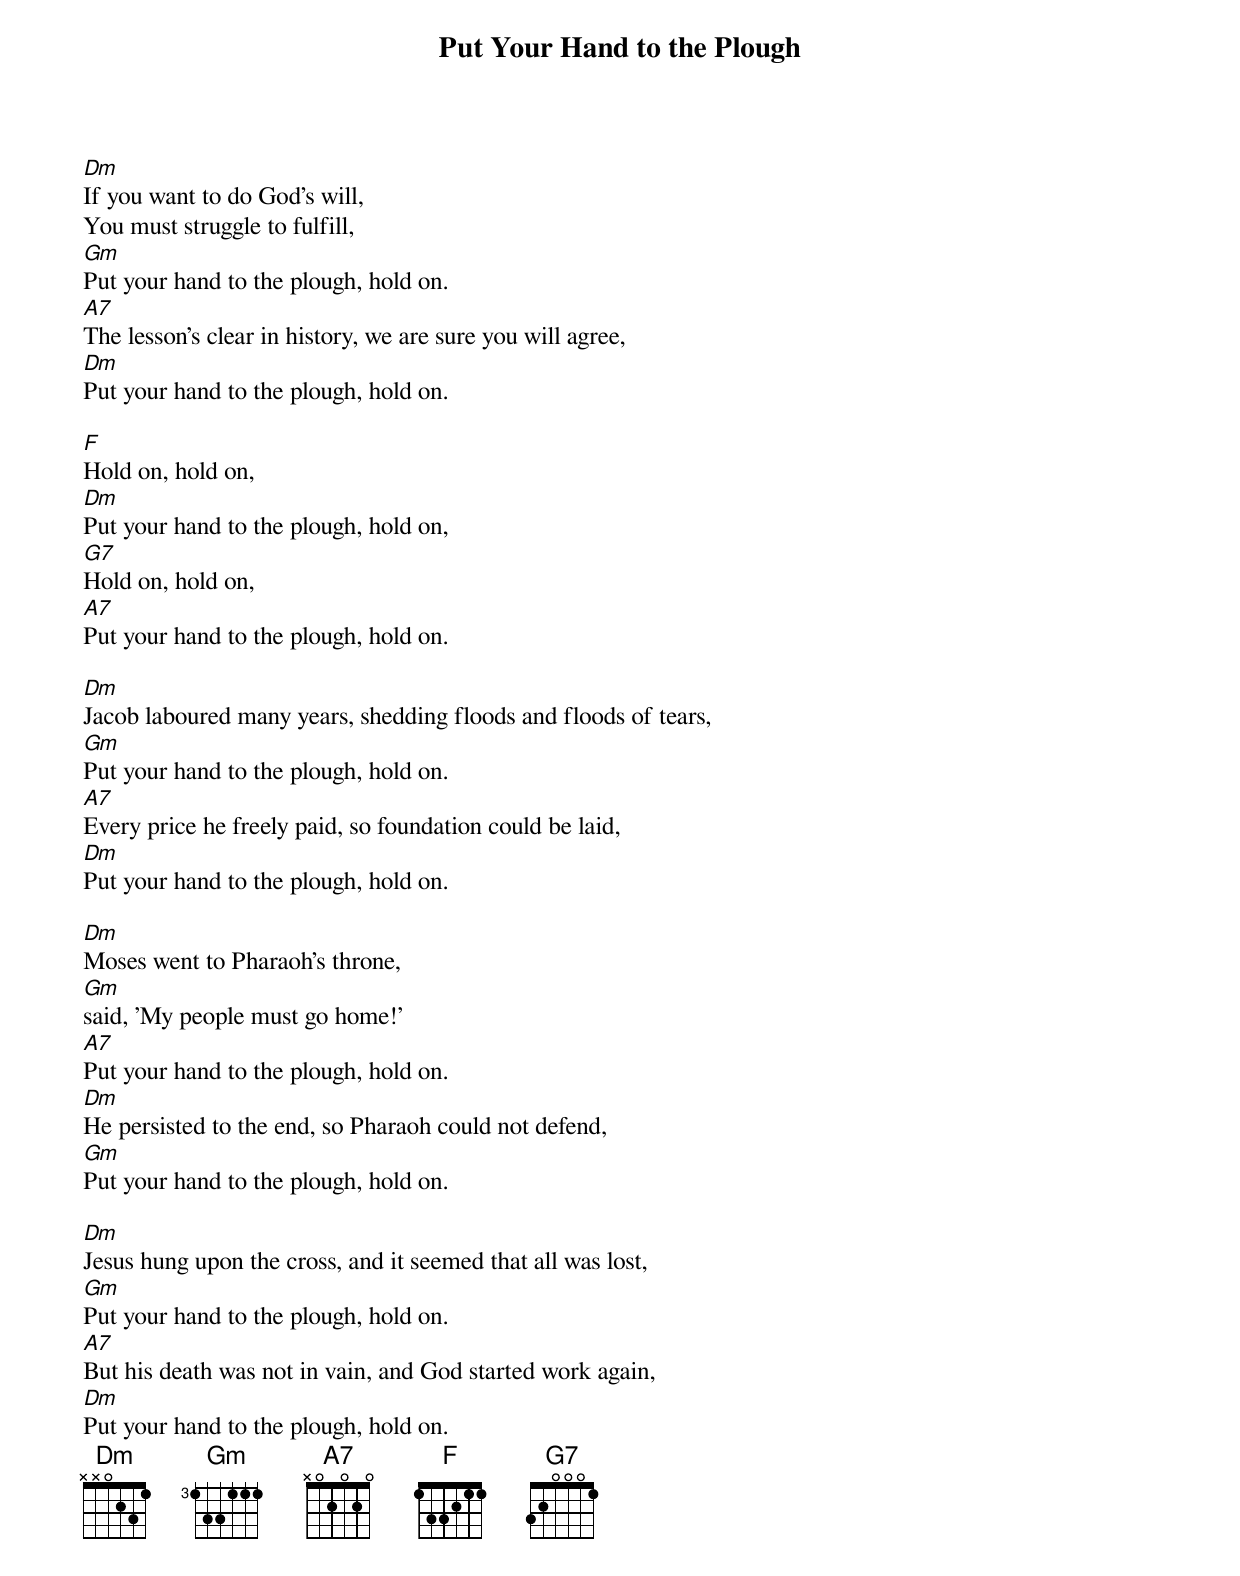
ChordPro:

{title: Put Your Hand to the Plough}
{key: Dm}

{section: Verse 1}
[Dm]If you want to do God's will,
You must struggle to fulfill,
[Gm]Put your hand to the plough, hold on.
[A7]The lesson's clear in history, we are sure you will agree,
[Dm]Put your hand to the plough, hold on.

{{section: Chorus}
[F]Hold on, hold on,
[Dm]Put your hand to the plough, hold on,
[G7]Hold on, hold on,
[A7]Put your hand to the plough, hold on.

{{section: Verse 2}
[Dm]Jacob laboured many years, shedding floods and floods of tears,
[Gm]Put your hand to the plough, hold on.
[A7]Every price he freely paid, so foundation could be laid,
[Dm]Put your hand to the plough, hold on.

{{section: Verse 3}
[Dm]Moses went to Pharaoh's throne,
[Gm]said, 'My people must go home!'
[A7]Put your hand to the plough, hold on.
[Dm]He persisted to the end, so Pharaoh could not defend,
[Gm]Put your hand to the plough, hold on.

{{section: Verse 4}
[Dm]Jesus hung upon the cross, and it seemed that all was lost,
[Gm]Put your hand to the plough, hold on.
[A7]But his death was not in vain, and God started work again,
[Dm]Put your hand to the plough, hold on.
